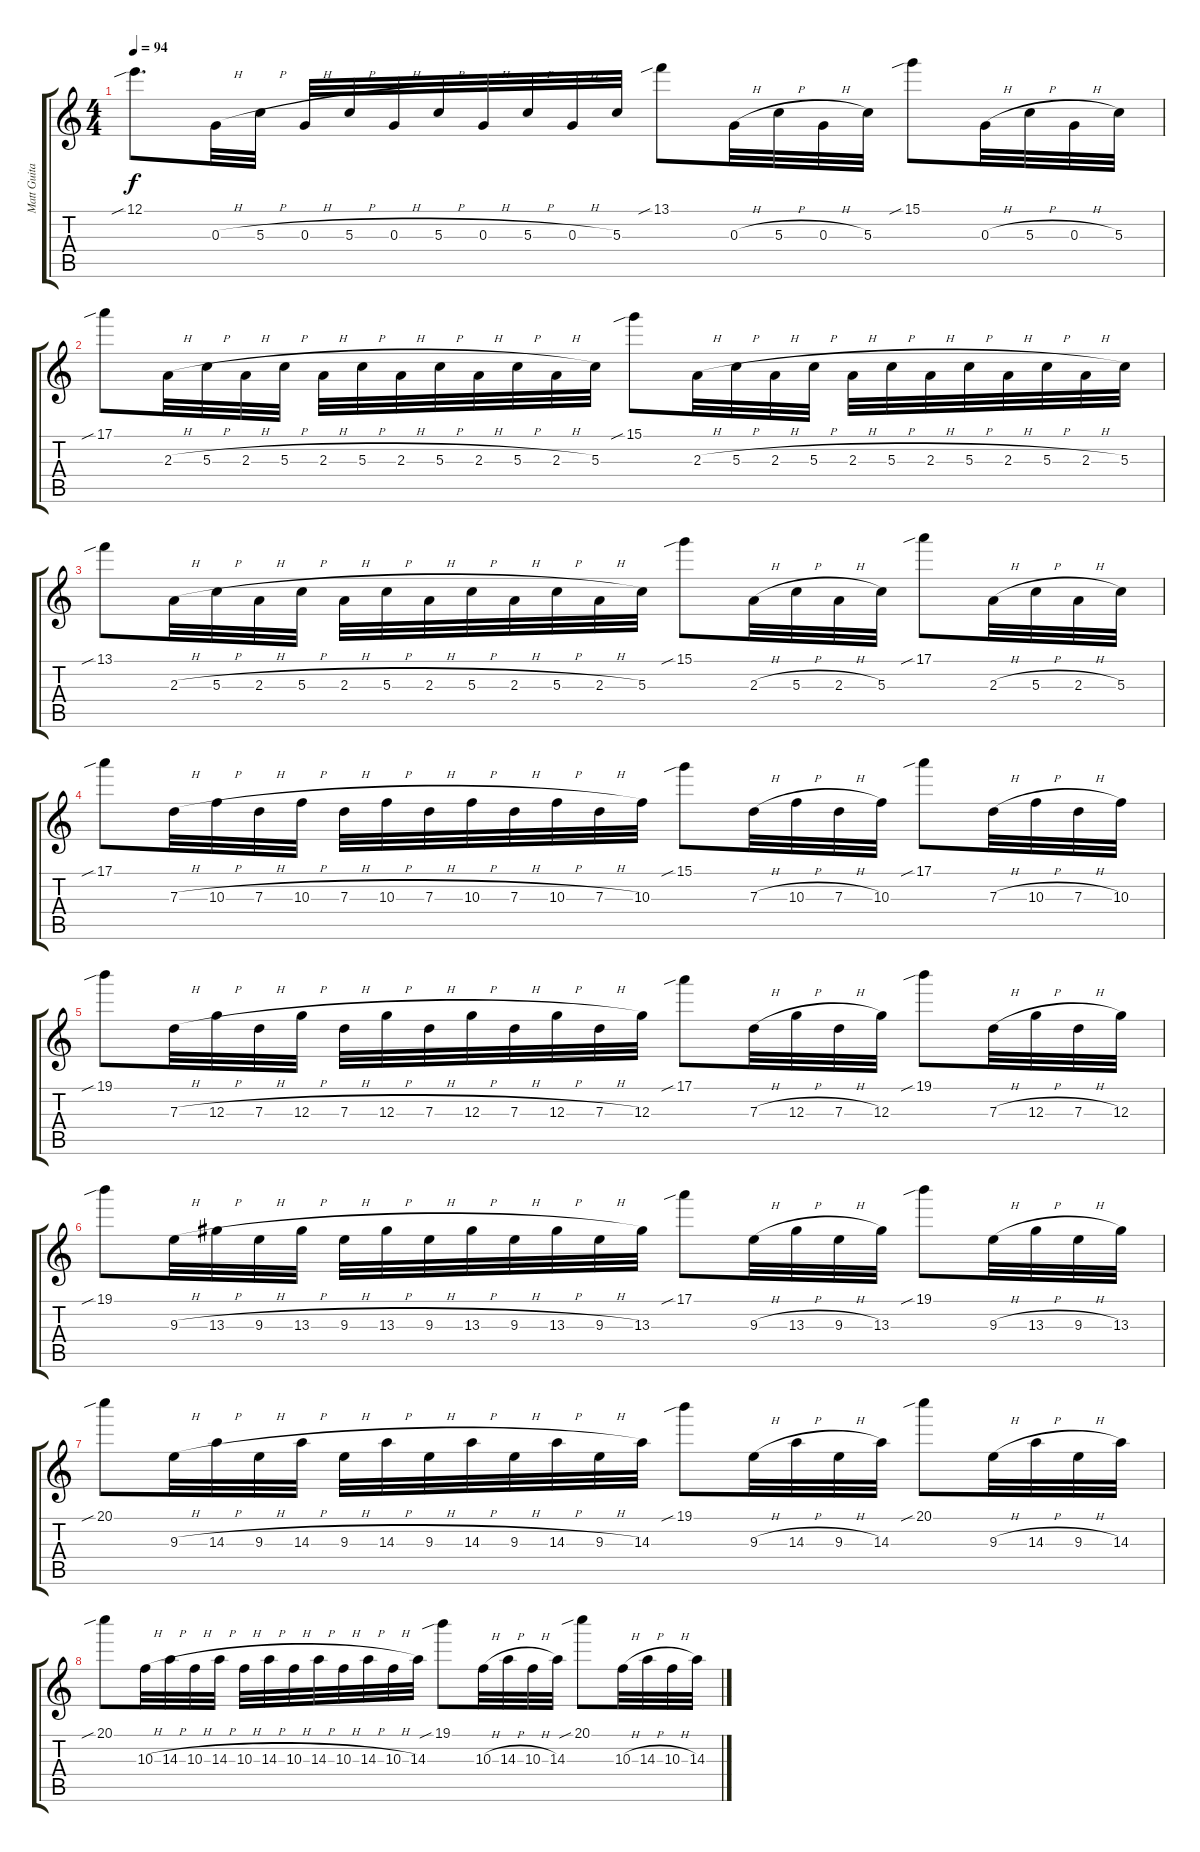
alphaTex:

\track ("Matt Guitar 2" "Matt Guita") {instrument overdrivenguitar}
\staff {score tabs}
\tuning (E4 B3 G3 D3 A2 E2) {hide}
\ts (4 4)
\tempo 94
\clef g2
\ks c
12.1{sib}.8{d dy f} 0.3{h}.32 5.3{h}.32 0.3{h}.32 5.3{h}.32 0.3{h}.32 5.3{h}.32 0.3{h}.32 5.3{h}.32 0.3{h}.32 5.3.32 13.1{sib}.8 0.3{h}.32 5.3{h}.32 0.3{h}.32 5.3.32 15.1{sib}.8 0.3{h}.32 5.3{h}.32 0.3{h}.32 5.3.32 |
17.1{sib}.8 2.3{h}.32 5.3{h}.32 2.3{h}.32 5.3{h}.32 2.3{h}.32 5.3{h}.32 2.3{h}.32 5.3{h}.32 2.3{h}.32 5.3{h}.32 2.3{h}.32 5.3.32 15.1{sib}.8 2.3{h}.32 5.3{h}.32 2.3{h}.32 5.3{h}.32 2.3{h}.32 5.3{h}.32 2.3{h}.32 5.3{h}.32 2.3{h}.32 5.3{h}.32 2.3{h}.32 5.3.32 |
13.1{sib}.8 2.3{h}.32 5.3{h}.32 2.3{h}.32 5.3{h}.32 2.3{h}.32 5.3{h}.32 2.3{h}.32 5.3{h}.32 2.3{h}.32 5.3{h}.32 2.3{h}.32 5.3.32 15.1{sib}.8 2.3{h}.32 5.3{h}.32 2.3{h}.32 5.3.32 17.1{sib}.8 2.3{h}.32 5.3{h}.32 2.3{h}.32 5.3.32 |
17.1{sib}.8 7.3{h}.32 10.3{h}.32 7.3{h}.32 10.3{h}.32 7.3{h}.32 10.3{h}.32 7.3{h}.32 10.3{h}.32 7.3{h}.32 10.3{h}.32 7.3{h}.32 10.3.32 15.1{sib}.8 7.3{h}.32 10.3{h}.32 7.3{h}.32 10.3.32 17.1{sib}.8 7.3{h}.32 10.3{h}.32 7.3{h}.32 10.3.32 |
19.1{sib}.8 7.3{h}.32 12.3{h}.32 7.3{h}.32 12.3{h}.32 7.3{h}.32 12.3{h}.32 7.3{h}.32 12.3{h}.32 7.3{h}.32 12.3{h}.32 7.3{h}.32 12.3.32 17.1{sib}.8 7.3{h}.32 12.3{h}.32 7.3{h}.32 12.3.32 19.1{sib}.8 7.3{h}.32 12.3{h}.32 7.3{h}.32 12.3.32 |
19.1{sib}.8 9.3{h}.32 13.3{h}.32 9.3{h}.32 13.3{h}.32 9.3{h}.32 13.3{h}.32 9.3{h}.32 13.3{h}.32 9.3{h}.32 13.3{h}.32 9.3{h}.32 13.3.32 17.1{sib}.8 9.3{h}.32 13.3{h}.32 9.3{h}.32 13.3.32 19.1{sib}.8 9.3{h}.32 13.3{h}.32 9.3{h}.32 13.3.32 |
20.1{sib}.8 9.3{h}.32 14.3{h}.32 9.3{h}.32 14.3{h}.32 9.3{h}.32 14.3{h}.32 9.3{h}.32 14.3{h}.32 9.3{h}.32 14.3{h}.32 9.3{h}.32 14.3.32 19.1{sib}.8 9.3{h}.32 14.3{h}.32 9.3{h}.32 14.3.32 20.1{sib}.8 9.3{h}.32 14.3{h}.32 9.3{h}.32 14.3.32 |
20.1{sib}.8 10.3{h}.32 14.3{h}.32 10.3{h}.32 14.3{h}.32 10.3{h}.32 14.3{h}.32 10.3{h}.32 14.3{h}.32 10.3{h}.32 14.3{h}.32 10.3{h}.32 14.3.32 19.1{sib}.8 10.3{h}.32 14.3{h}.32 10.3{h}.32 14.3.32 20.1{sib}.8 10.3{h}.32 14.3{h}.32 10.3{h}.32 14.3.32
